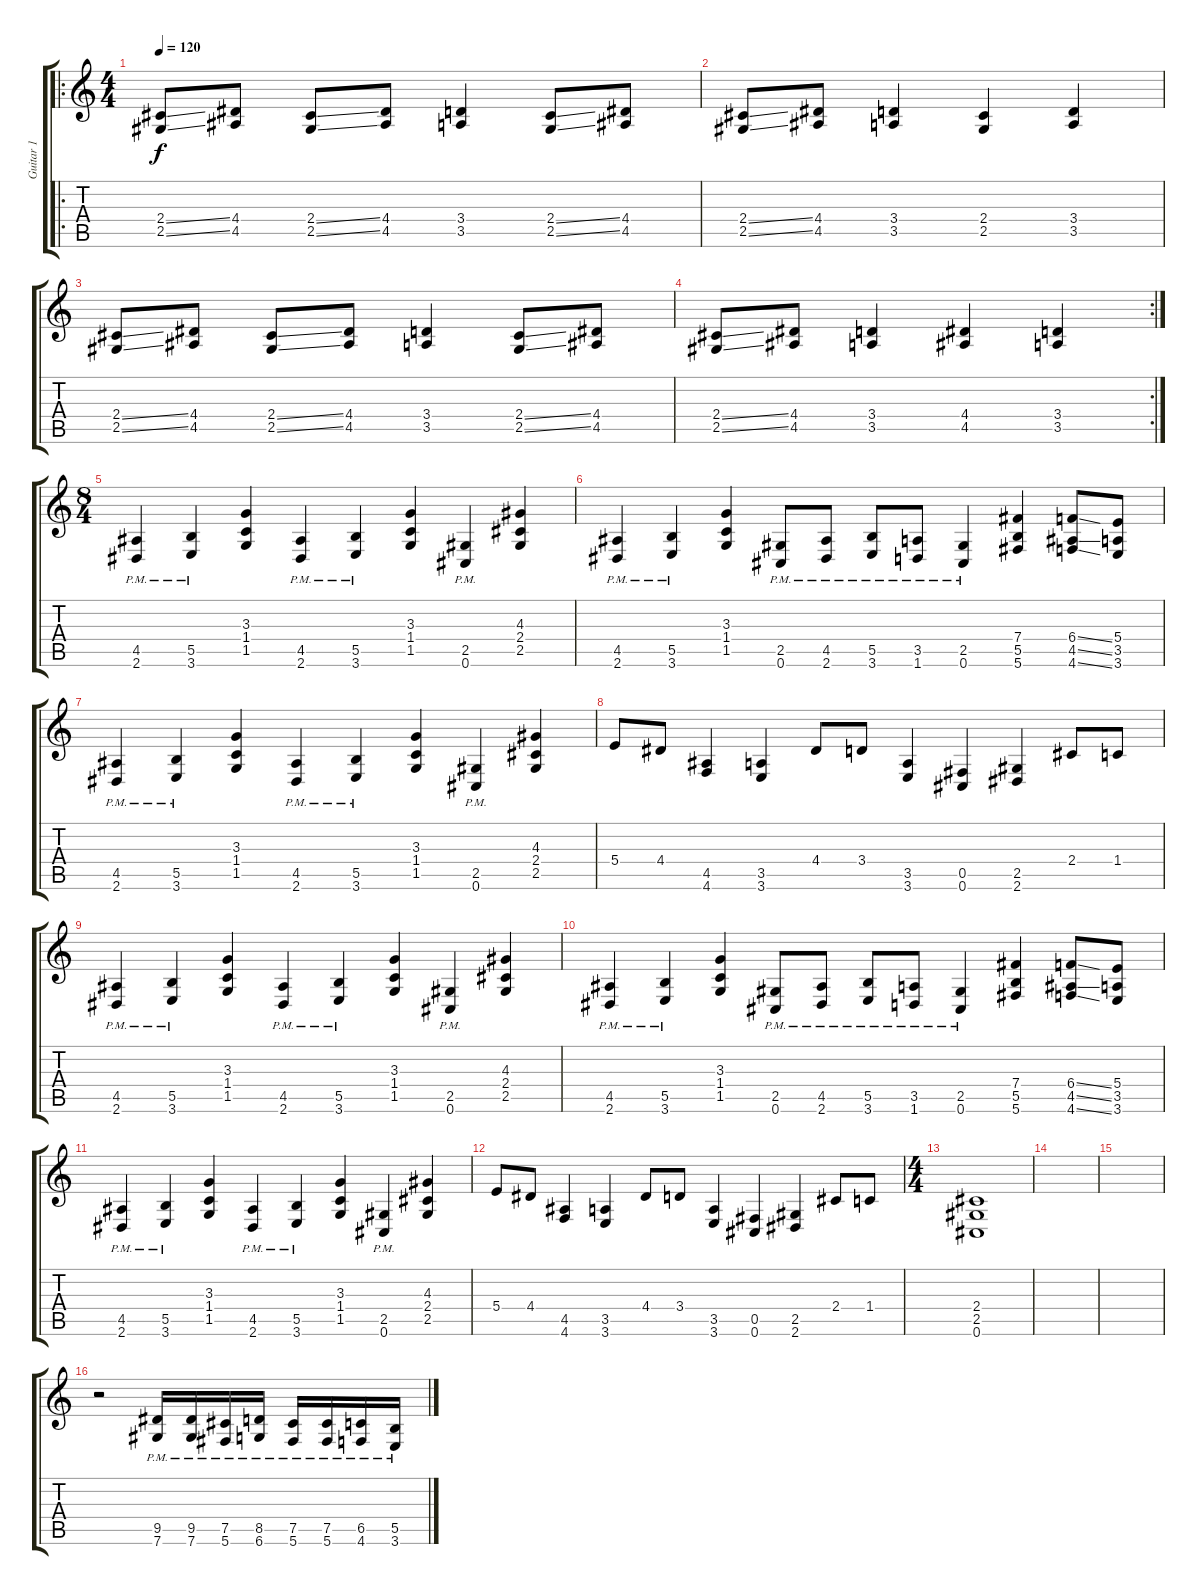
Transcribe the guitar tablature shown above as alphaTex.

\track ("Guitar 1" "Guitar 1") {instrument distortionguitar}
\staff {score tabs}
\tuning (Db4 Ab3 E3 B2 Gb2 Db2) {hide}
\ro
\ts (4 4)
\tempo 120
\clef g2
\ks c
(2.4{ss} 2.5{ss}).8{dy f} (4.4 4.5).8 (2.4{ss} 2.5{ss}).8 (4.4 4.5).8 (3.4 3.5).4 (2.4{ss} 2.5{ss}).8 (4.4 4.5).8 |
(2.4{ss} 2.5{ss}).8 (4.4 4.5).8 (3.4 3.5).4 (2.4 2.5).4 (3.4 3.5).4 |
(2.4{ss} 2.5{ss}).8 (4.4 4.5).8 (2.4{ss} 2.5{ss}).8 (4.4 4.5).8 (3.4 3.5).4 (2.4{ss} 2.5{ss}).8 (4.4 4.5).8 |
\rc 2
(2.4{ss} 2.5{ss}).8 (4.4 4.5).8 (3.4 3.5).4 (4.4 4.5).4 (3.4 3.5).4 |
\ts (8 4)
(4.5{pm} 2.6).4 (5.5{pm} 3.6).4 (3.3 1.4 1.5).4 (4.5 2.6{pm}).4 (5.5{pm} 3.6).4 (3.3 1.4 1.5).4 (2.5 0.6{pm}).4 (4.3 2.4 2.5).4 |
(4.5 2.6{pm}).4 (5.5 3.6{pm}).4 (3.3 1.4 1.5).4 (2.5{pm} 0.6{pm}).8 (4.5{pm} 2.6{pm}).8 (5.5{pm} 3.6{pm}).8 (3.5{pm} 1.6{pm}).8 (2.5{pm} 0.6{pm}).4 (7.4 5.5 5.6).4 (6.4{ss} 4.5{ss} 4.6{ss}).8 (5.4 3.5 3.6).8 |
(4.5{pm} 2.6).4 (5.5{pm} 3.6).4 (3.3 1.4 1.5).4 (4.5 2.6{pm}).4 (5.5{pm} 3.6).4 (3.3 1.4 1.5).4 (2.5 0.6{pm}).4 (4.3 2.4 2.5).4 |
5.4.8 4.4.8 (4.5 4.6).4 (3.5 3.6).4 4.4.8 3.4.8 (3.5 3.6).4 (0.5 0.6).4 (2.5 2.6).4 2.4.8 1.4.8 |
(4.5{pm} 2.6).4 (5.5{pm} 3.6).4 (3.3 1.4 1.5).4 (4.5 2.6{pm}).4 (5.5{pm} 3.6).4 (3.3 1.4 1.5).4 (2.5 0.6{pm}).4 (4.3 2.4 2.5).4 |
(4.5 2.6{pm}).4 (5.5 3.6{pm}).4 (3.3 1.4 1.5).4 (2.5{pm} 0.6{pm}).8 (4.5{pm} 2.6{pm}).8 (5.5{pm} 3.6{pm}).8 (3.5{pm} 1.6{pm}).8 (2.5{pm} 0.6{pm}).4 (7.4 5.5 5.6).4 (6.4{ss} 4.5{ss} 4.6{ss}).8 (5.4 3.5 3.6).8 |
(4.5{pm} 2.6).4 (5.5{pm} 3.6).4 (3.3 1.4 1.5).4 (4.5 2.6{pm}).4 (5.5{pm} 3.6).4 (3.3 1.4 1.5).4 (2.5 0.6{pm}).4 (4.3 2.4 2.5).4 |
5.4.8 4.4.8 (4.5 4.6).4 (3.5 3.6).4 4.4.8 3.4.8 (3.5 3.6).4 (0.5 0.6).4 (2.5 2.6).4 2.4.8 1.4.8 |
\ts (4 4)
(2.4 2.5 0.6).1 |
|
|
r.2 (9.5{pm} 7.6{pm}).16 (9.5{pm} 7.6{pm}).16 (7.5{pm} 5.6{pm}).16 (8.5{pm} 6.6{pm}).16 (7.5{pm} 5.6{pm}).16 (7.5{pm} 5.6{pm}).16 (6.5{pm} 4.6{pm}).16 (5.5{pm} 3.6{pm}).16
